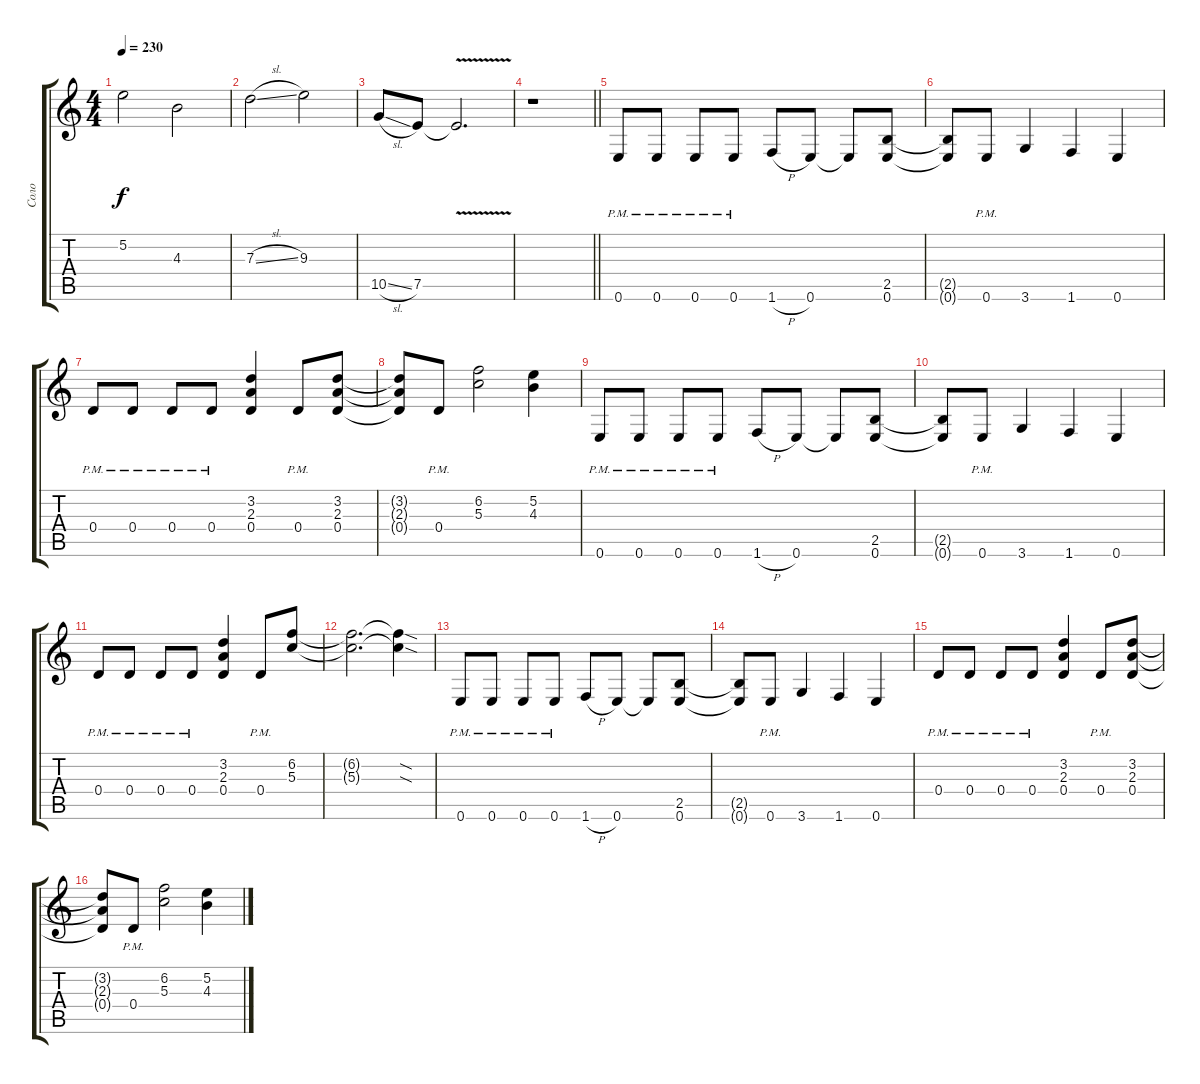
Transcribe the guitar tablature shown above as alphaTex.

\track ("Соло" "Соло") {instrument distortionguitar}
\staff {score tabs}
\tuning (E4 B3 G3 D3 A2 E2) {hide}
\ts (4 4)
\tempo 230
\clef g2
\ks c
5.2.2{dy f} 4.3.2 |
7.3{sl}.2 9.3.2 |
10.5{sl}.8 7.5.8 7.5{v t}.2{d} |
\barLineRight lightlight
r.1 |
0.6{pm}.8 0.6{pm}.8 0.6{pm}.8 0.6{pm}.8 1.6{h}.8 0.6.8 0.6{t}.8 (2.5 0.6).8 |
(2.5{t} 0.6{t}).8 0.6{pm}.8 3.6.4 1.6.4 0.6.4 |
0.4{pm}.8 0.4{pm}.8 0.4{pm}.8 0.4{pm}.8 (3.2 2.3 0.4).4 0.4{pm}.8 (3.2 2.3 0.4).8 |
(3.2{t} 2.3{t} 0.4{t}).8 0.4{pm}.8 (6.2 5.3).2 (5.2 4.3).4 |
0.6{pm}.8 0.6{pm}.8 0.6{pm}.8 0.6{pm}.8 1.6{h}.8 0.6.8 0.6{t}.8 (2.5 0.6).8 |
(2.5{t} 0.6{t}).8 0.6{pm}.8 3.6.4 1.6.4 0.6.4 |
0.4{pm}.8 0.4{pm}.8 0.4{pm}.8 0.4{pm}.8 (3.2 2.3 0.4).4 0.4{pm}.8 (6.2 5.3).8 |
(6.2{t} 5.3{t}).2{d} (6.2{sod t} 5.3{sod t}).4 |
0.6{pm}.8 0.6{pm}.8 0.6{pm}.8 0.6{pm}.8 1.6{h}.8 0.6.8 0.6{t}.8 (2.5 0.6).8 |
(2.5{t} 0.6{t}).8 0.6{pm}.8 3.6.4 1.6.4 0.6.4 |
0.4{pm}.8 0.4{pm}.8 0.4{pm}.8 0.4{pm}.8 (3.2 2.3 0.4).4 0.4{pm}.8 (3.2 2.3 0.4).8 |
(3.2{t} 2.3{t} 0.4{t}).8 0.4{pm}.8 (6.2 5.3).2 (5.2 4.3).4
